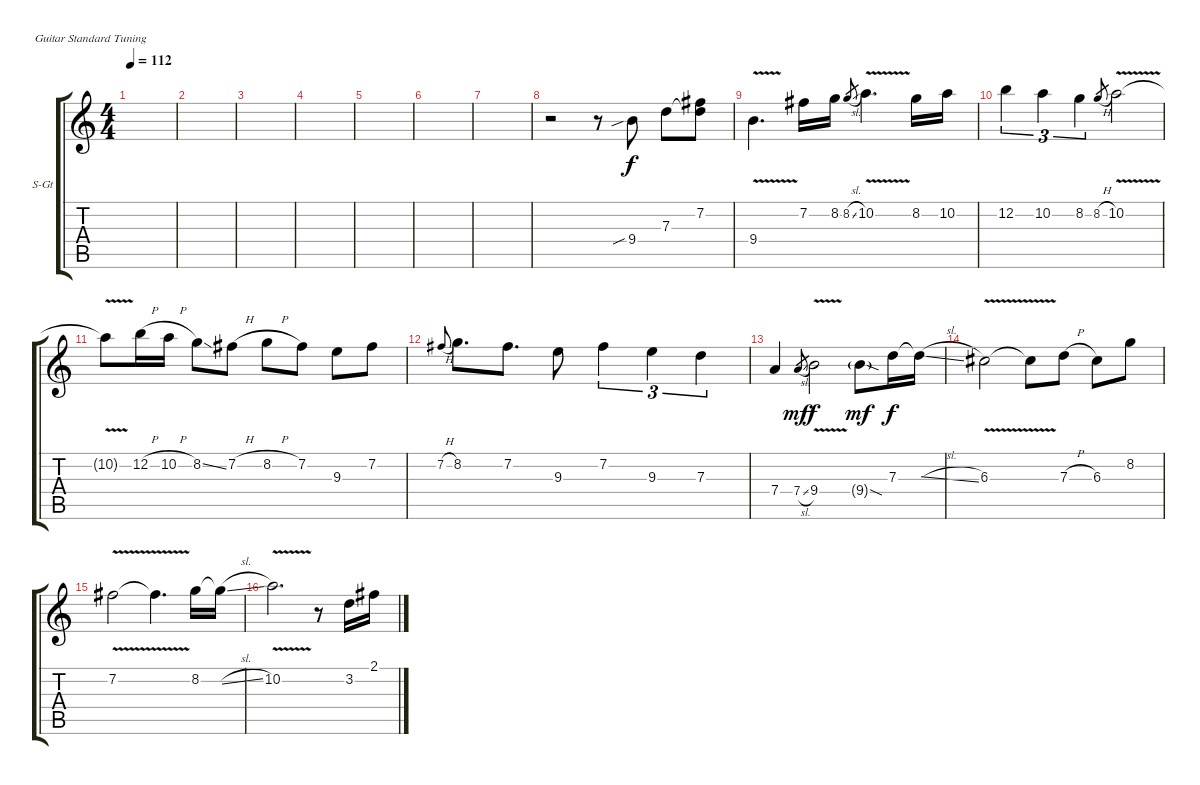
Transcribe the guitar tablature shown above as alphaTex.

\defaultSystemsLayout 4
\bracketExtendMode groupsimilarinstruments
\firstSystemTrackNameOrientation horizontal
\otherSystemsTrackNameOrientation horizontal
\track ("Steel Guitar" "S-Gt") {instrument acousticguitarsteel}
\staff {score tabs}
\tuning (E4 B3 G3 D3 A2 E2)
\ts (4 4)
\tempo 112
\clef g2
\scale
0.487395
\ks c
|
\scale
0.256303 |
\scale
0.256303 |
|
|
|
|
r.2 r.8 9.4{sib}.8 7.3.8 (7.2 7.3{t}).8 |
9.4{v}.4{d} 7.2.16 8.2.16 8.2{sl}.8{gr} 10.2{v}.4{d} 8.2.16 10.2.16 |
12.2.4{tu (3 2)} 10.2.4{tu (3 2)} 8.2.4{tu (3 2)} 8.2{h}.8{gr} 10.2{v}.2 |
10.2{v t}.8 12.2{h}.16 10.2{h}.16 8.2{ss}.8 7.2{h}.8 8.2{h}.8 7.2.8 9.3.8 7.2.8 |
7.2{h}.8{gr onbeat} 8.2.8{d} 7.2.8{d} 9.3.8 7.2.4{tu (3 2)} 9.3.4{tu (3 2)} 7.3.4{tu (3 2)} |
7.4.4 7.4{sl}.8{gr dy mf} 9.4{v}.2{dy f} 9.4{sod g}.8{dy mf} 7.3.16{dy f} 7.3{sl t}.16 |
6.3{v}.2 6.3{v t}.8 7.3{h}.8 6.3.8 8.2.8 |
7.2{v}.2 7.2{v t}.4{d} 8.2.16 8.2{sl t}.16 |
10.2{v}.2{d} r.8 3.2.16 2.1.16
